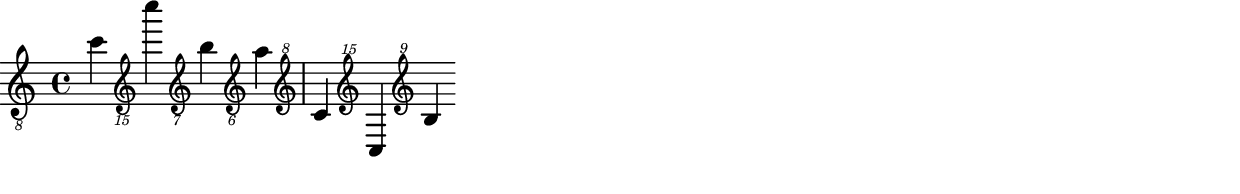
%% Generated by lilypond-book
%% Options: [exampleindent=10.16\mm,indent=0\mm,line-width=160\mm,paper-height=845.047\pt,paper-width=597.508\pt,papersize='(cons (* 597.508 pt) (* 845.047 pt))]
\include "lilypond-book-preamble.ly"


% ****************************************************************
% Start cut-&-pastable-section
% ****************************************************************

#(ly:set-option 'eps-box-padding 3.000000)



\paper {
  #(set-paper-size '(cons (* 597.508 pt) (* 845.047 pt)))
  indent = 0\mm
  line-width = 160\mm
  % offset the left padding, also add 1mm as lilypond creates cropped
  % images with a little space on the right
  line-width = #(- line-width (* mm  3.000000) (* mm 1))
}

\layout {
  
}




% ****************************************************************
% ly snippet:
% ****************************************************************
\sourcefilename "/lilypond-2.25.16/input/regression/clef-transposition.ly"
\sourcefileline 0

\version "2.19.21" \header {

    texidoc = "Clefs may be transposed up or down
by arbitrary amount, including 15 for two octaves."

}
\layout { ragged-right = ##t  }


\relative {

  \clef "G_8"
  c''4
  \clef "G_15"
  c4
  \clef "G_7"
  c4
  \clef "G_6"
  c4
  \clef "G^8"
  c4
  \clef "G^15"
  c4
  \clef "G^9"
  c4
}




% ****************************************************************
% end ly snippet
% ****************************************************************
